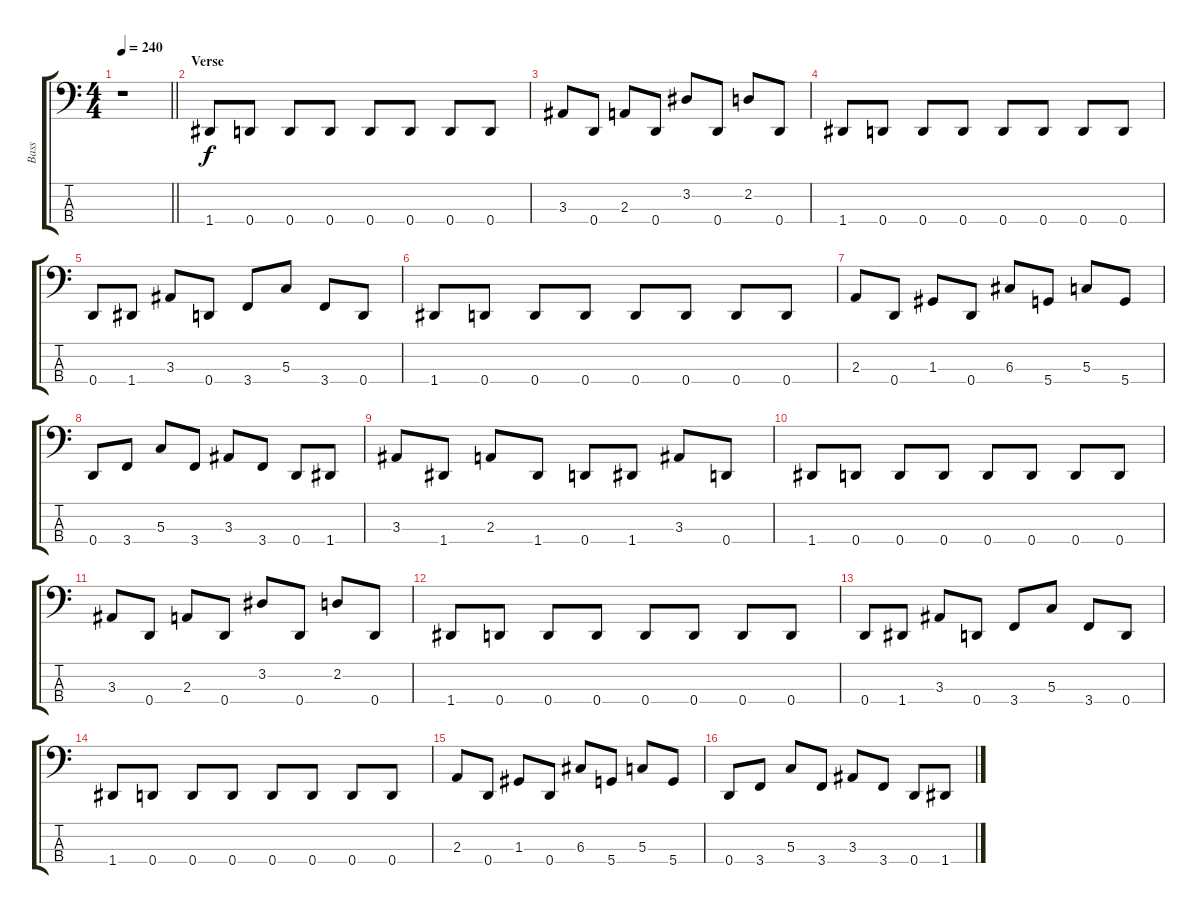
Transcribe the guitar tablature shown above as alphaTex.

\track ("Bass" "Bass") {instrument electricbasspick}
\staff {score tabs}
\tuning (F2 C2 G1 D1) {hide}
\ts (4 4)
\tempo 240
\clef f4
\barLineRight lightlight
\ks c
r.1{dy f} |
\section ("" "Verse")
1.4.8 0.4.8 0.4.8 0.4.8 0.4.8 0.4.8 0.4.8 0.4.8 |
3.3.8 0.4.8 2.3.8 0.4.8 3.2.8 0.4.8 2.2.8 0.4.8 |
1.4.8 0.4.8 0.4.8 0.4.8 0.4.8 0.4.8 0.4.8 0.4.8 |
0.4.8 1.4.8 3.3.8 0.4.8 3.4.8 5.3.8 3.4.8 0.4.8 |
1.4.8 0.4.8 0.4.8 0.4.8 0.4.8 0.4.8 0.4.8 0.4.8 |
2.3.8 0.4.8 1.3.8 0.4.8 6.3.8 5.4.8 5.3.8 5.4.8 |
0.4.8 3.4.8 5.3.8 3.4.8 3.3.8 3.4.8 0.4.8 1.4.8 |
3.3.8 1.4.8 2.3.8 1.4.8 0.4.8 1.4.8 3.3.8 0.4.8 |
1.4.8 0.4.8 0.4.8 0.4.8 0.4.8 0.4.8 0.4.8 0.4.8 |
3.3.8 0.4.8 2.3.8 0.4.8 3.2.8 0.4.8 2.2.8 0.4.8 |
1.4.8 0.4.8 0.4.8 0.4.8 0.4.8 0.4.8 0.4.8 0.4.8 |
0.4.8 1.4.8 3.3.8 0.4.8 3.4.8 5.3.8 3.4.8 0.4.8 |
1.4.8 0.4.8 0.4.8 0.4.8 0.4.8 0.4.8 0.4.8 0.4.8 |
2.3.8 0.4.8 1.3.8 0.4.8 6.3.8 5.4.8 5.3.8 5.4.8 |
0.4.8 3.4.8 5.3.8 3.4.8 3.3.8 3.4.8 0.4.8 1.4.8
